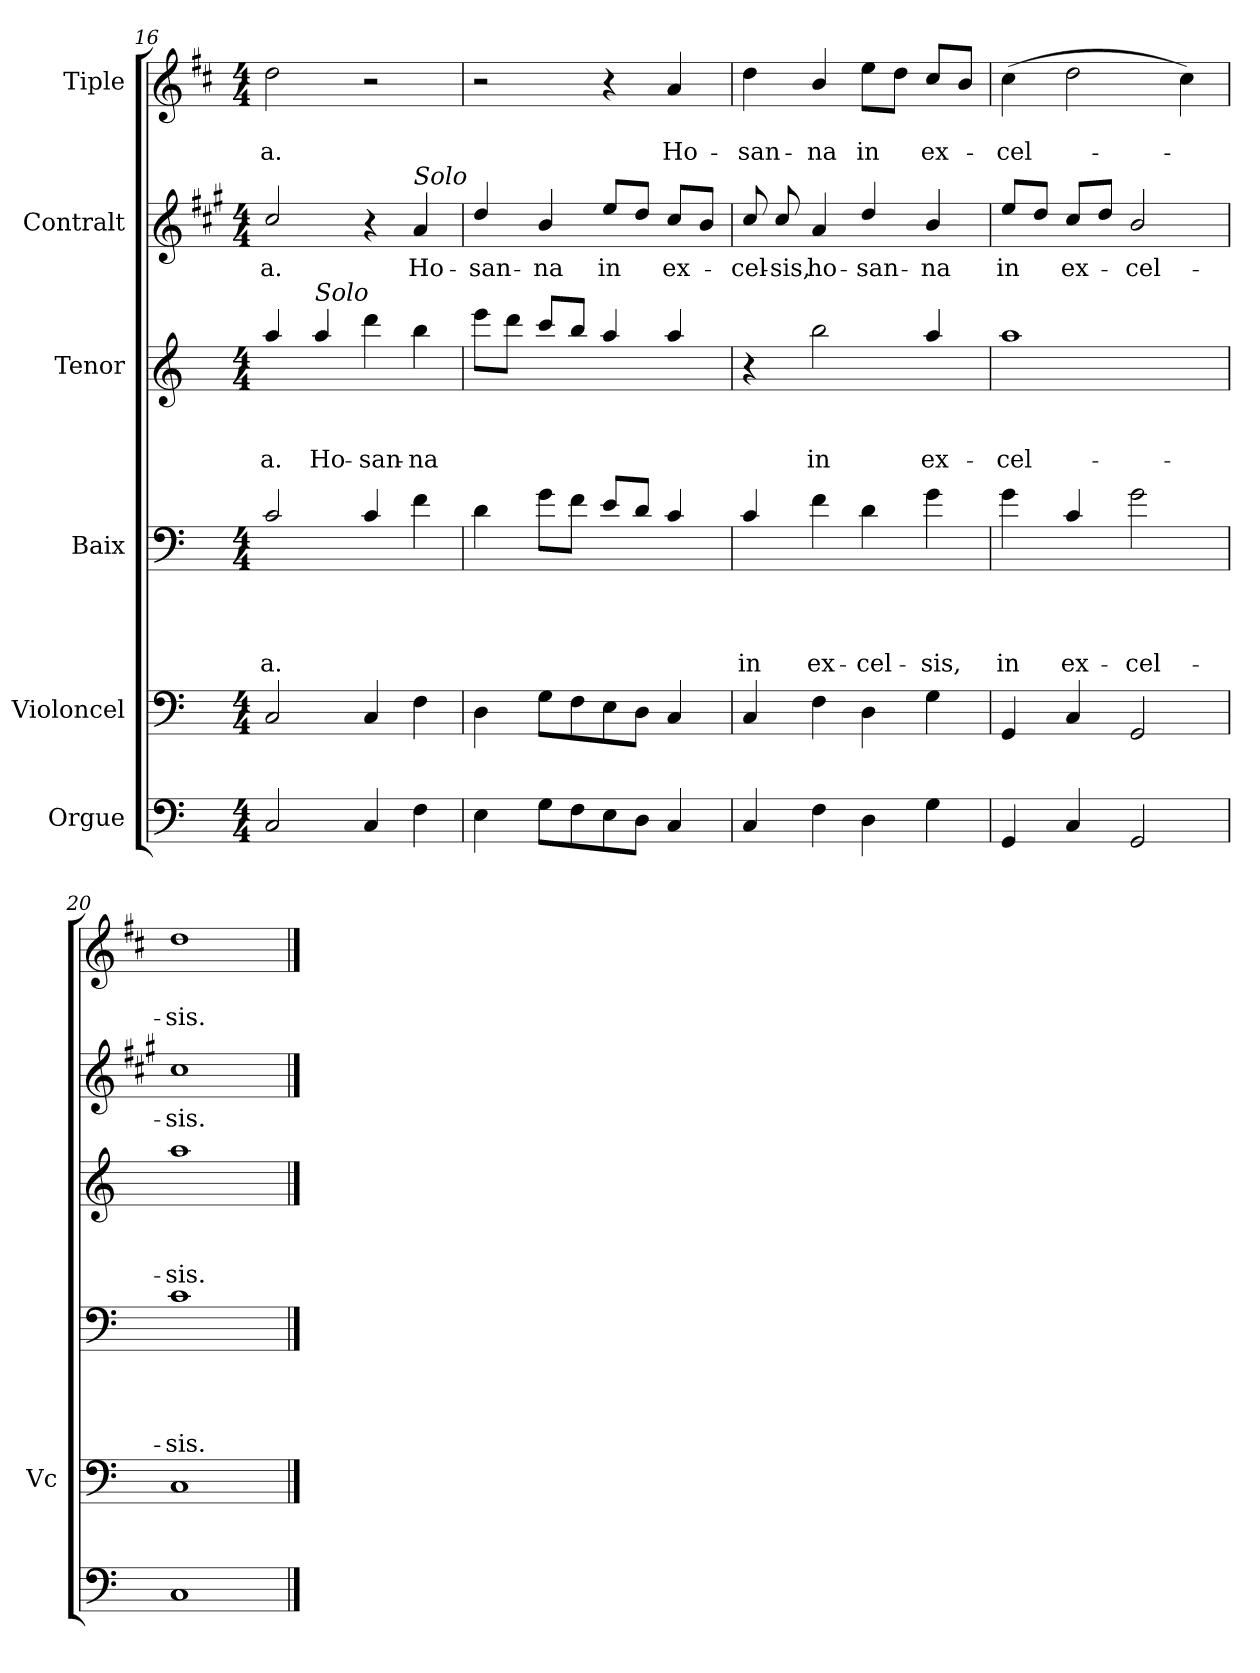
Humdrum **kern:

**kern	**kern	**kern	**text	**text	**text	**text	**kern	**text	**text	**text	**kern	**text	**kern	**text	**text
*part6	*part5	*part4	*part4	*part4	*part4	*part4	*part3	*part3	*part3	*part3	*part2	*part2	*part1	*part1	*part1
*staff6	*staff5	*staff4	*staff4	*staff4	*staff4	*staff4	*staff3	*staff3	*staff3	*staff3	*staff2	*staff2	*staff1	*staff1	*staff1
*I"Orgue	*I"Violoncel	*I"Baix	*	*	*	*	*I"Tenor	*	*	*	*I"Contralt	*	*I"Tiple	*	*
*	*I'Vc	*	*	*	*	*	*	*	*	*	*	*	*	*	*
*clefF4	*clefF4	*clefF4	*	*	*	*	*clefG2	*	*	*	*clefG2	*	*clefG2	*	*
*	*	*ITrd12c21	*	*	*	*	*ITrd8c14	*	*	*	*ITrd5c9	*	*ITrd1c2	*	*
*k[]	*k[]	*k[]	*	*	*	*	*k[]	*	*	*	*k[]	*	*k[]	*	*
*C:	*C:	*C:	*	*	*	*	*C:	*	*	*	*C:	*	*C:	*	*
*M4/4	*M4/4	*M4/4	*	*	*	*	*M4/4	*	*	*	*M4/4	*	*M4/4	*	*
=16	=16	=16	=16	=16	=16	=16	=16	=16	=16	=16	=16	=16	=16	=16	=16
!	!	!	!	!	!	!LO:LY:b	!	!	!	!LO:LY:b	!	!LO:LY:b	!	!	!LO:LY:b
2C/	2C/	2C/	.	.	.	-a.	4a/	.	.	-a.	2e/	-a.	2cc\	.	-a.
!	!	!	!	!	!	!	!LO:TX:a:i:t=Solo	!	!	!	!	!	!	!	!
!	!	!	!	!	!	!	!	!	!	!LO:LY:b	!	!	!	!	!
.	.	.	.	.	.	.	4a/	.	.	Ho-	.	.	.	.	.
!	!	!	!	!	!	!	!	!	!	!LO:LY:b	!	!	!	!	!
4C/	4C/	4C/	.	.	.	.	4dd\	.	.	-san-	4r	.	2r	.	.
!	!	!	!	!	!	!	!	!	!	!	!LO:TX:a:i:t=Solo	!	!	!	!
!	!	!	!	!	!	!	!	!	!	!LO:LY:b	!	!LO:LY:b	!	!	!
4F\	4F\	4F\	.	.	.	.	4b\	.	.	-na	4c/	Ho-	.	.	.
!!LO:LB:g=z
=17	=17	=17	=17	=17	=17	=17	=17	=17	=17	=17	=17	=17	=17	=17	=17
!	!	!	!	!	!	!	!	!	!	!	!	!LO:LY:b	!	!	!
4E\	4D\	4D\	.	.	.	.	8ee\L	.	.	.	4f/	-san-	2r	.	.
.	.	.	.	.	.	.	8dd\J	.	.	.	.	.	.	.	.
!	!	!	!	!	!	!	!	!	!	!	!	!LO:LY:b	!	!	!
8G\L	8G\L	8G\L	.	.	.	.	8cc/L	.	.	.	4d/	-na	.	.	.
8F\	8F\	8F\J	.	.	.	.	8b/J	.	.	.	.	.	.	.	.
!	!	!	!	!	!	!	!	!	!	!	!	!LO:LY:b	!	!	!
8E\	8E\	8E/L	.	.	.	.	4a/	.	.	.	8g/L	in	4r	.	.
8D\J	8D\J	8D/J	.	.	.	.	.	.	.	.	8f/J	.	.	.	.
!	!	!	!	!	!	!	!	!	!	!	!	!LO:LY:b	!	!	!LO:LY:b
4C/	4C/	4C/	.	.	.	.	4a/	.	.	.	8e/L	ex-	4g/	.	Ho-
.	.	.	.	.	.	.	.	.	.	.	8d/J	.	.	.	.
=18	=18	=18	=18	=18	=18	=18	=18	=18	=18	=18	=18	=18	=18	=18	=18
!	!	!	!	!	!	!LO:LY:b	!	!	!	!	!	!LO:LY:b	!	!	!LO:LY:b
4C/	4C/	4C/	.	.	.	in	4r	.	.	.	8e/	-cel-	4cc\	.	-san-
!	!	!	!	!	!	!	!	!	!	!	!	!LO:LY:b	!	!	!
.	.	.	.	.	.	.	.	.	.	.	8e/	-sis,	.	.	.
!	!	!	!	!	!	!LO:LY:b	!	!	!	!LO:LY:b	!	!LO:LY:b	!	!	!LO:LY:b
4F\	4F\	4F\	.	.	.	ex-	2b\	.	.	in	4c/	ho-	4a/	.	-na
!	!	!	!	!	!	!LO:LY:b	!	!	!	!	!	!LO:LY:b	!	!	!LO:LY:b
4D\	4D\	4D\	.	.	.	-cel-	.	.	.	.	4f/	-san-	8dd\L	.	in
.	.	.	.	.	.	.	.	.	.	.	.	.	8cc\J	.	.
!	!	!	!	!	!	!LO:LY:b	!	!	!	!LO:LY:b	!	!LO:LY:b	!	!	!LO:LY:b
4G\	4G\	4G\	.	.	.	-sis,	4a/	.	.	ex-	4d/	-na	8b/L	.	ex-
.	.	.	.	.	.	.	.	.	.	.	.	.	8a/J	.	.
=19	=19	=19	=19	=19	=19	=19	=19	=19	=19	=19	=19	=19	=19	=19	=19
!	!	!	!	!	!	!LO:LY:b	!	!	!	!LO:LY:b	!	!LO:LY:b	!	!	!LO:LY:b
4GG/	4GG/	4G\	.	.	.	in	1a	.	.	-cel-	8g/L	in	(>4b\	.	-cel-
.	.	.	.	.	.	.	.	.	.	.	8f/J	.	.	.	.
!	!	!	!	!	!	!LO:LY:b	!	!	!	!	!	!LO:LY:b	!	!	!
4C/	4C/	4C/	.	.	.	ex-	.	.	.	.	8e/L	ex-	2cc\	.	.
.	.	.	.	.	.	.	.	.	.	.	8f/J	.	.	.	.
!	!	!	!	!	!	!LO:LY:b	!	!	!	!	!	!LO:LY:b	!	!	!
2GG/	2GG/	2G\	.	.	.	-cel-	.	.	.	.	2d/	-cel-	.	.	.
.	.	.	.	.	.	.	.	.	.	.	.	.	4b\)	.	.
=20	=20	=20	=20	=20	=20	=20	=20	=20	=20	=20	=20	=20	=20	=20	=20
!	!	!	!	!	!	!LO:LY:b	!	!	!	!LO:LY:b	!	!LO:LY:b	!	!	!LO:LY:b
1C	1C	1C	.	.	.	-sis.	1a	.	.	-sis.	1e	-sis.	1cc	.	-sis.
==	==	==	==	==	==	==	==	==	==	==	==	==	==	==	==
*-	*-	*-	*-	*-	*-	*-	*-	*-	*-	*-	*-	*-	*-	*-	*-
